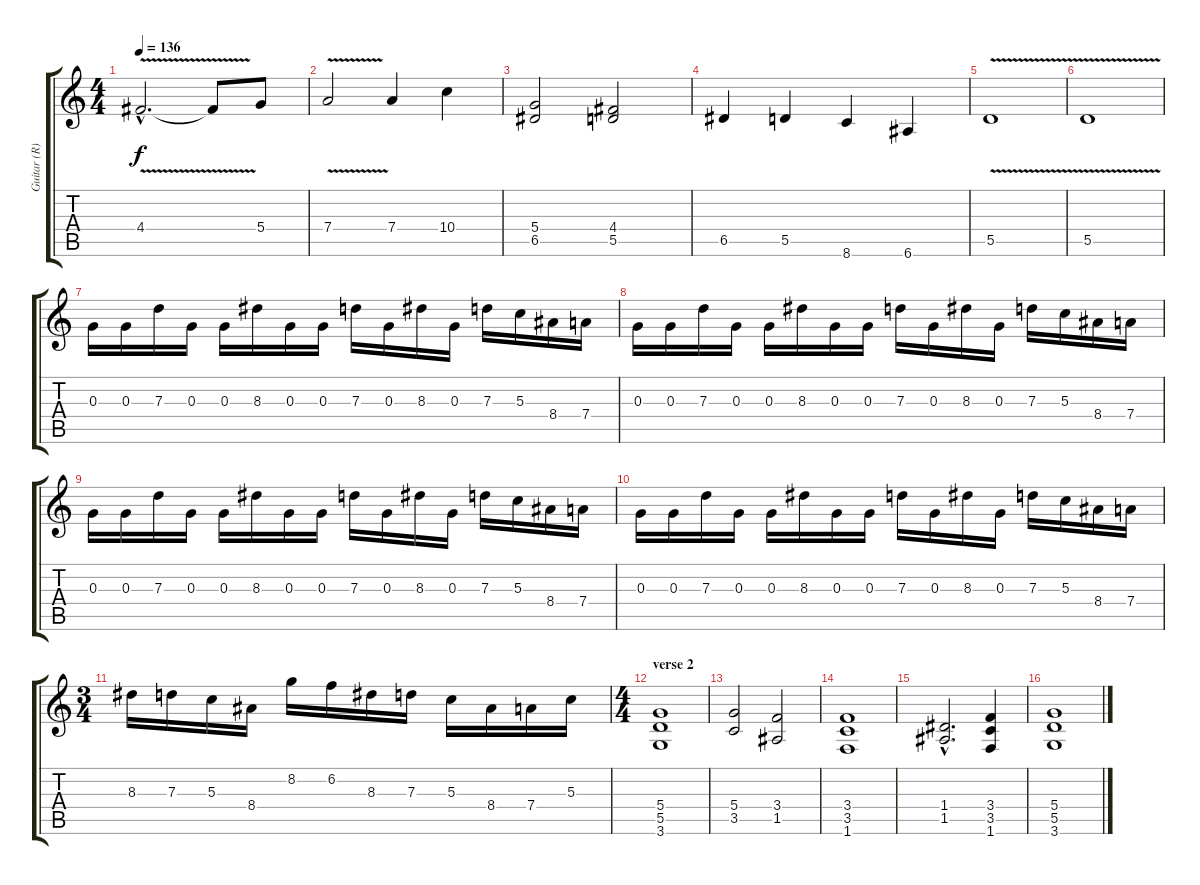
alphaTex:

\track ("Guitar (R)" "Guitar (R)") {instrument distortionguitar}
\staff {score tabs}
\tuning (E4 B3 G3 D3 A2 E2) {hide}
\ts (4 4)
\tempo 136
\clef g2
\ks c
4.4{v hac}.2{d dy f} 4.4{t}.8 5.4.8 |
7.4{v}.2 7.4.4 10.4.4 |
(5.4 6.5).2 (4.4 5.5).2 |
6.5.4 5.5.4 8.6.4 6.6.4 |
5.5{v}.1 |
5.5{v}.1 |
0.3.16 0.3.16 7.3.16 0.3.16 0.3.16 8.3.16 0.3.16 0.3.16 7.3.16 0.3.16 8.3.16 0.3.16 7.3.16 5.3.16 8.4.16 7.4.16 |
0.3.16 0.3.16 7.3.16 0.3.16 0.3.16 8.3.16 0.3.16 0.3.16 7.3.16 0.3.16 8.3.16 0.3.16 7.3.16 5.3.16 8.4.16 7.4.16 |
0.3.16 0.3.16 7.3.16 0.3.16 0.3.16 8.3.16 0.3.16 0.3.16 7.3.16 0.3.16 8.3.16 0.3.16 7.3.16 5.3.16 8.4.16 7.4.16 |
0.3.16 0.3.16 7.3.16 0.3.16 0.3.16 8.3.16 0.3.16 0.3.16 7.3.16 0.3.16 8.3.16 0.3.16 7.3.16 5.3.16 8.4.16 7.4.16 |
\ts (3 4)
8.3.16 7.3.16 5.3.16 8.4.16 8.2.16 6.2.16 8.3.16 7.3.16 5.3.16 8.4.16 7.4.16 5.3.16 |
\ts (4 4)
\section ("" "verse 2")
(5.4 5.5 3.6).1 |
(5.4 3.5).2 (3.4 1.5).2 |
(3.4 3.5 1.6).1 |
(1.4{hac} 1.5{hac}).2{d} (3.4 3.5 1.6).4 |
(5.4 5.5 3.6).1
